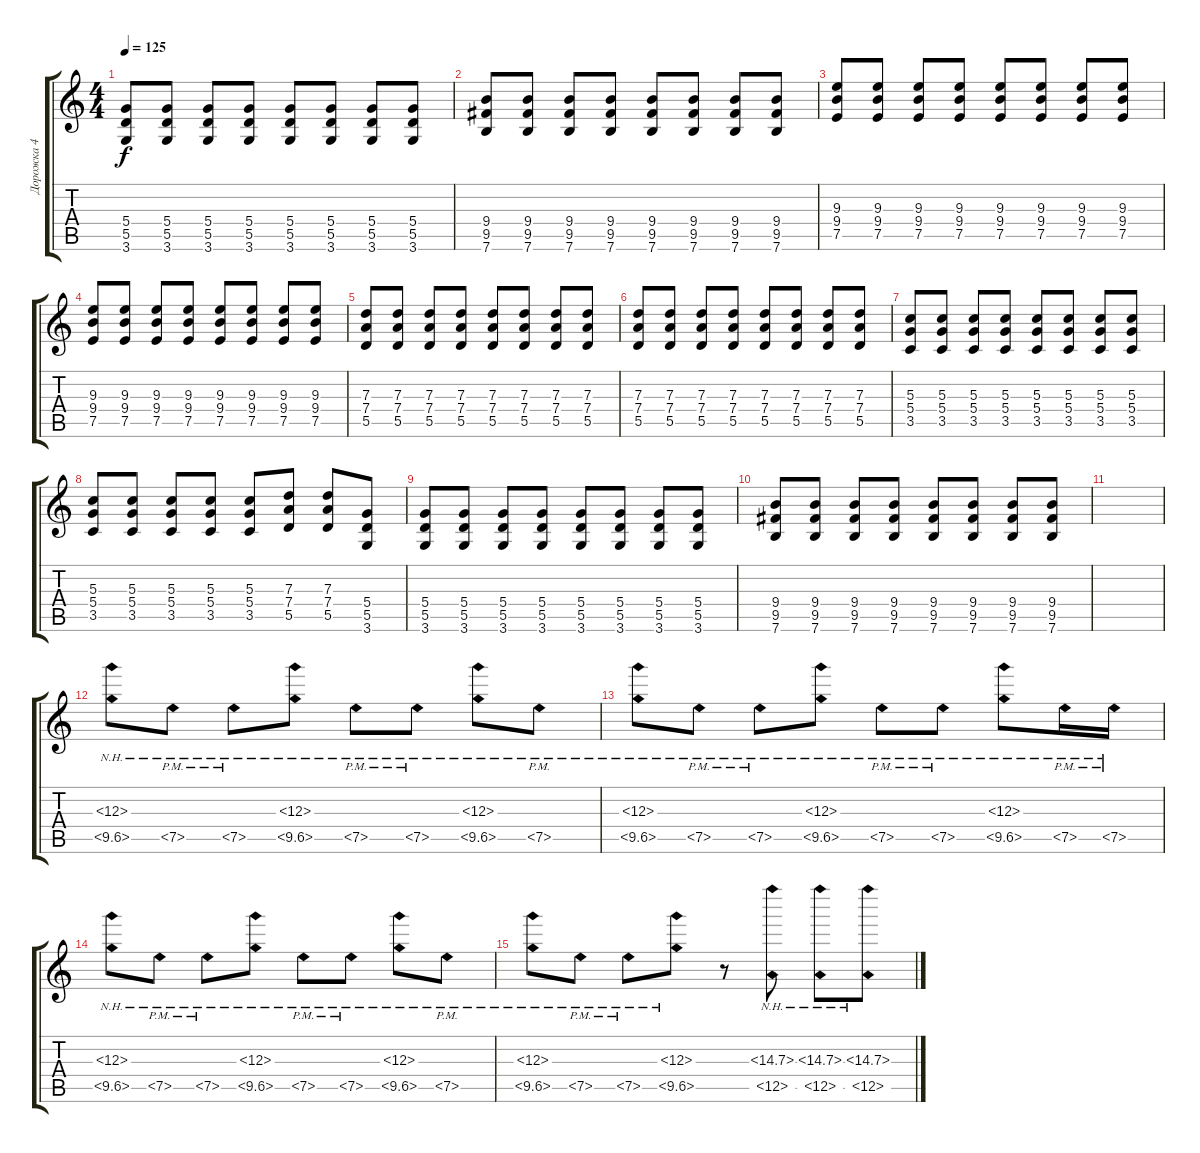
\track ("Дорожка 4" "Дорожка 4") {instrument overdrivenguitar}
\staff {score tabs}
\tuning (E4 B3 G3 D3 A2 E2) {hide}
\ts (4 4)
\tempo 125
\clef g2
\ks c
(5.4 5.5 3.6).8{dy f} (5.4 5.5 3.6).8 (5.4 5.5 3.6).8 (5.4 5.5 3.6).8 (5.4 5.5 3.6).8 (5.4 5.5 3.6).8 (5.4 5.5 3.6).8 (5.4 5.5 3.6).8 |
(9.4 9.5 7.6).8 (9.4 9.5 7.6).8 (9.4 9.5 7.6).8 (9.4 9.5 7.6).8 (9.4 9.5 7.6).8 (9.4 9.5 7.6).8 (9.4 9.5 7.6).8 (9.4 9.5 7.6).8 |
(9.3 9.4 7.5).8 (9.3 9.4 7.5).8 (9.3 9.4 7.5).8 (9.3 9.4 7.5).8 (9.3 9.4 7.5).8 (9.3 9.4 7.5).8 (9.3 9.4 7.5).8 (9.3 9.4 7.5).8 |
(9.3 9.4 7.5).8 (9.3 9.4 7.5).8 (9.3 9.4 7.5).8 (9.3 9.4 7.5).8 (9.3 9.4 7.5).8 (9.3 9.4 7.5).8 (9.3 9.4 7.5).8 (9.3 9.4 7.5).8 |
(7.3 7.4 5.5).8 (7.3 7.4 5.5).8 (7.3 7.4 5.5).8 (7.3 7.4 5.5).8 (7.3 7.4 5.5).8 (7.3 7.4 5.5).8 (7.3 7.4 5.5).8 (7.3 7.4 5.5).8 |
(7.3 7.4 5.5).8 (7.3 7.4 5.5).8 (7.3 7.4 5.5).8 (7.3 7.4 5.5).8 (7.3 7.4 5.5).8 (7.3 7.4 5.5).8 (7.3 7.4 5.5).8 (7.3 7.4 5.5).8 |
(5.3 5.4 3.5).8 (5.3 5.4 3.5).8 (5.3 5.4 3.5).8 (5.3 5.4 3.5).8 (5.3 5.4 3.5).8 (5.3 5.4 3.5).8 (5.3 5.4 3.5).8 (5.3 5.4 3.5).8 |
(5.3 5.4 3.5).8 (5.3 5.4 3.5).8 (5.3 5.4 3.5).8 (5.3 5.4 3.5).8 (5.3 5.4 3.5).8 (7.3 7.4 5.5).8 (7.3 7.4 5.5).8 (5.4 5.5 3.6).8 |
(5.4 5.5 3.6).8 (5.4 5.5 3.6).8 (5.4 5.5 3.6).8 (5.4 5.5 3.6).8 (5.4 5.5 3.6).8 (5.4 5.5 3.6).8 (5.4 5.5 3.6).8 (5.4 5.5 3.6).8 |
(9.4 9.5 7.6).8 (9.4 9.5 7.6).8 (9.4 9.5 7.6).8 (9.4 9.5 7.6).8 (9.4 9.5 7.6).8 (9.4 9.5 7.6).8 (9.4 9.5 7.6).8 (9.4 9.5 7.6).8 |
|
(12.3{nh} 10.5{nh}).8 7.5{nh pm}.8 7.5{nh pm}.8 (12.3{nh} 10.5{nh}).8 7.5{nh pm}.8 7.5{nh pm}.8 (12.3{nh} 10.5{nh}).8 7.5{nh pm}.8 |
(12.3{nh} 10.5{nh}).8 7.5{nh pm}.8 7.5{nh pm}.8 (12.3{nh} 10.5{nh}).8 7.5{nh pm}.8 7.5{nh pm}.8 (12.3{nh} 10.5{nh}).8 7.5{nh pm}.16 7.5{nh pm}.16 |
(12.3{nh} 10.5{nh}).8 7.5{nh pm}.8 7.5{nh pm}.8 (12.3{nh} 10.5{nh}).8 7.5{nh pm}.8 7.5{nh pm}.8 (12.3{nh} 10.5{nh}).8 7.5{nh pm}.8 |
(12.3{nh} 10.5{nh}).8 7.5{nh pm}.8 7.5{nh pm}.8 (12.3{nh} 10.5{nh}).8 r.8 (15.3{nh} 13.5{nh}).8 (15.3{nh} 13.5{nh}).8 (15.3{nh} 13.5{nh}).8
